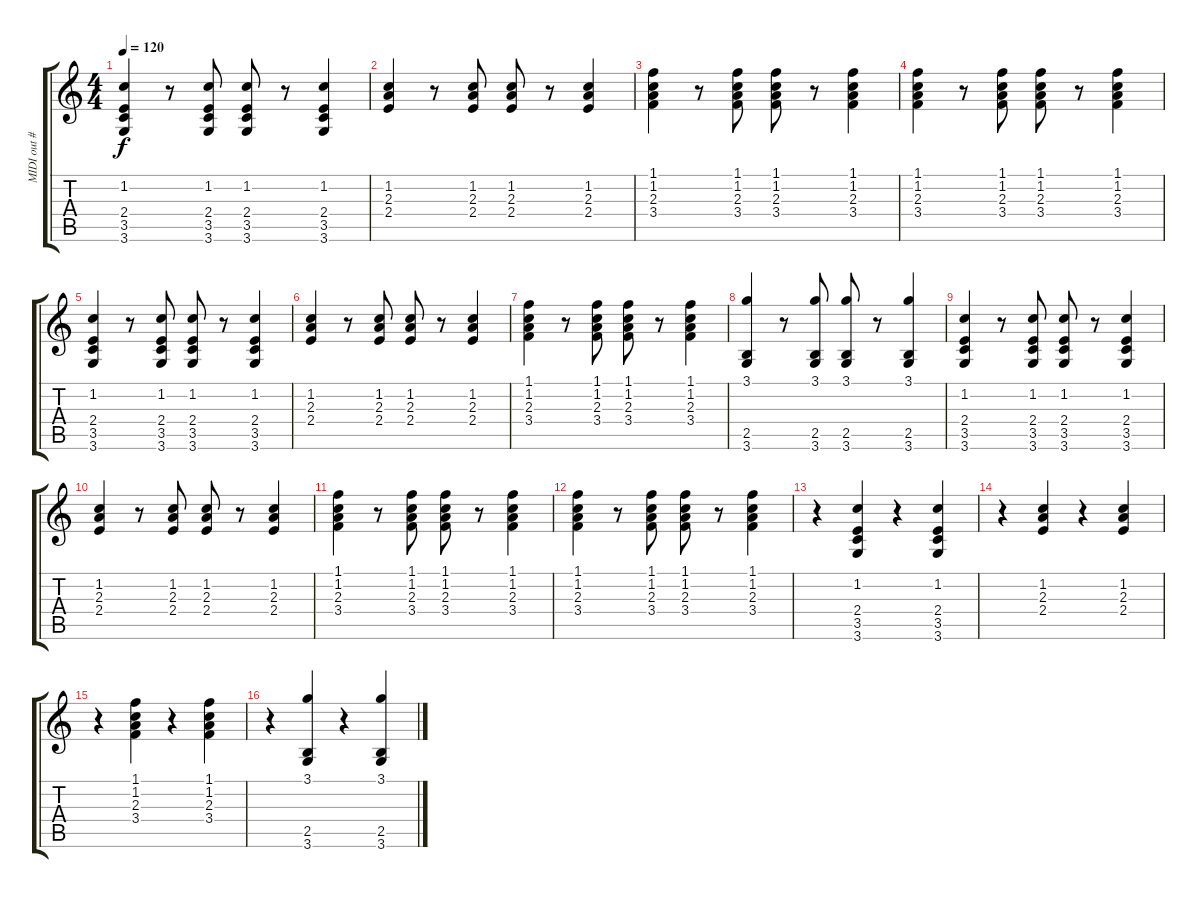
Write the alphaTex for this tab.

\track ("MIDI out #3" "MIDI out #") {instrument acousticguitarnylon}
\staff {score tabs}
\tuning (E4 B3 G3 D3 A2 E2) {hide}
\ts (4 4)
\tempo 120
\clef g2
\ks c
(1.2 2.4 3.5 3.6).4{dy f} r.8 (1.2 2.4 3.5 3.6).8 (1.2 2.4 3.5 3.6).8 r.8 (1.2 2.4 3.5 3.6).4 |
(1.2 2.3 2.4).4 r.8 (1.2 2.3 2.4).8 (1.2 2.3 2.4).8 r.8 (1.2 2.3 2.4).4 |
(1.1 1.2 2.3 3.4).4 r.8 (1.1 1.2 2.3 3.4).8 (1.1 1.2 2.3 3.4).8 r.8 (1.1 1.2 2.3 3.4).4 |
(1.1 1.2 2.3 3.4).4 r.8 (1.1 1.2 2.3 3.4).8 (1.1 1.2 2.3 3.4).8 r.8 (1.1 1.2 2.3 3.4).4 |
(1.2 2.4 3.5 3.6).4 r.8 (1.2 2.4 3.5 3.6).8 (1.2 2.4 3.5 3.6).8 r.8 (1.2 2.4 3.5 3.6).4 |
(1.2 2.3 2.4).4 r.8 (1.2 2.3 2.4).8 (1.2 2.3 2.4).8 r.8 (1.2 2.3 2.4).4 |
(1.1 1.2 2.3 3.4).4 r.8 (1.1 1.2 2.3 3.4).8 (1.1 1.2 2.3 3.4).8 r.8 (1.1 1.2 2.3 3.4).4 |
(3.1 2.5 3.6).4 r.8 (3.1 2.5 3.6).8 (3.1 2.5 3.6).8 r.8 (3.1 2.5 3.6).4 |
(1.2 2.4 3.5 3.6).4 r.8 (1.2 2.4 3.5 3.6).8 (1.2 2.4 3.5 3.6).8 r.8 (1.2 2.4 3.5 3.6).4 |
(1.2 2.3 2.4).4 r.8 (1.2 2.3 2.4).8 (1.2 2.3 2.4).8 r.8 (1.2 2.3 2.4).4 |
(1.1 1.2 2.3 3.4).4 r.8 (1.1 1.2 2.3 3.4).8 (1.1 1.2 2.3 3.4).8 r.8 (1.1 1.2 2.3 3.4).4 |
(1.1 1.2 2.3 3.4).4 r.8 (1.1 1.2 2.3 3.4).8 (1.1 1.2 2.3 3.4).8 r.8 (1.1 1.2 2.3 3.4).4 |
r.4 (1.2 2.4 3.5 3.6).4 r.4 (1.2 2.4 3.5 3.6).4 |
r.4 (1.2 2.3 2.4).4 r.4 (1.2 2.3 2.4).4 |
r.4 (1.1 1.2 2.3 3.4).4 r.4 (1.1 1.2 2.3 3.4).4 |
r.4 (3.1 2.5 3.6).4 r.4 (3.1 2.5 3.6).4
